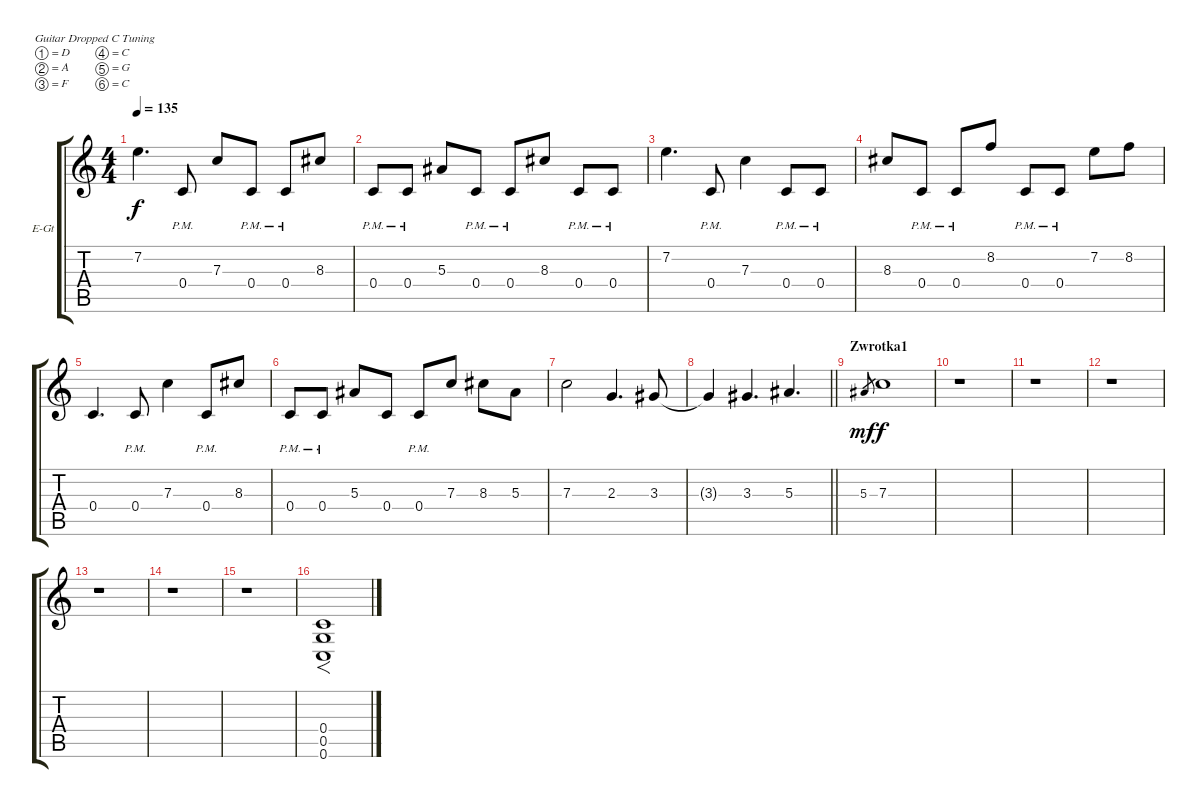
\bracketExtendMode groupsimilarinstruments
\firstSystemTrackNameOrientation horizontal
\otherSystemsTrackNameOrientation horizontal
\track ("Gitara1" "E-Gt") {instrument distortionguitar}
\staff {score tabs}
\tuning (D4 A3 F3 C3 G2 C2)
\ts (4 4)
\tempo 135
\clef g2
\ks c
7.2.4{d dy f} 0.4{pm}.8 7.3.8 0.4{pm}.8 0.4{pm}.8 8.3.8 |
0.4{pm}.8 0.4{pm}.8 5.3.8 0.4{pm}.8 0.4{pm}.8 8.3.8 0.4{pm}.8 0.4{pm}.8 |
7.2.4{d} 0.4{pm}.8 7.3.4 0.4{pm}.8 0.4{pm}.8 |
8.3.8 0.4{pm}.8 0.4{pm}.8 8.2.8 0.4{pm}.8 0.4{pm}.8 7.2.8 8.2.8 |
0.4.4{d} 0.4{pm}.8 7.3.4 0.4{pm}.8 8.3.8 |
0.4{pm}.8 0.4{pm}.8 5.3.8 0.4.8 0.4{pm}.8 7.3.8 8.3.8 5.3.8 |
7.3.2 2.3.4{d} 3.3.8 |
\barLineRight lightlight
3.3{t}.4 3.3.4{d} 5.3.4{d} |
\section ("" "Zwrotka1")
5.3.8{gr dy mf} 7.3.1{dy f} |
r.1 |
r.1 |
r.1 |
r.1 |
r.1 |
r.1 |
(0.4 0.5 0.6).1{f}
